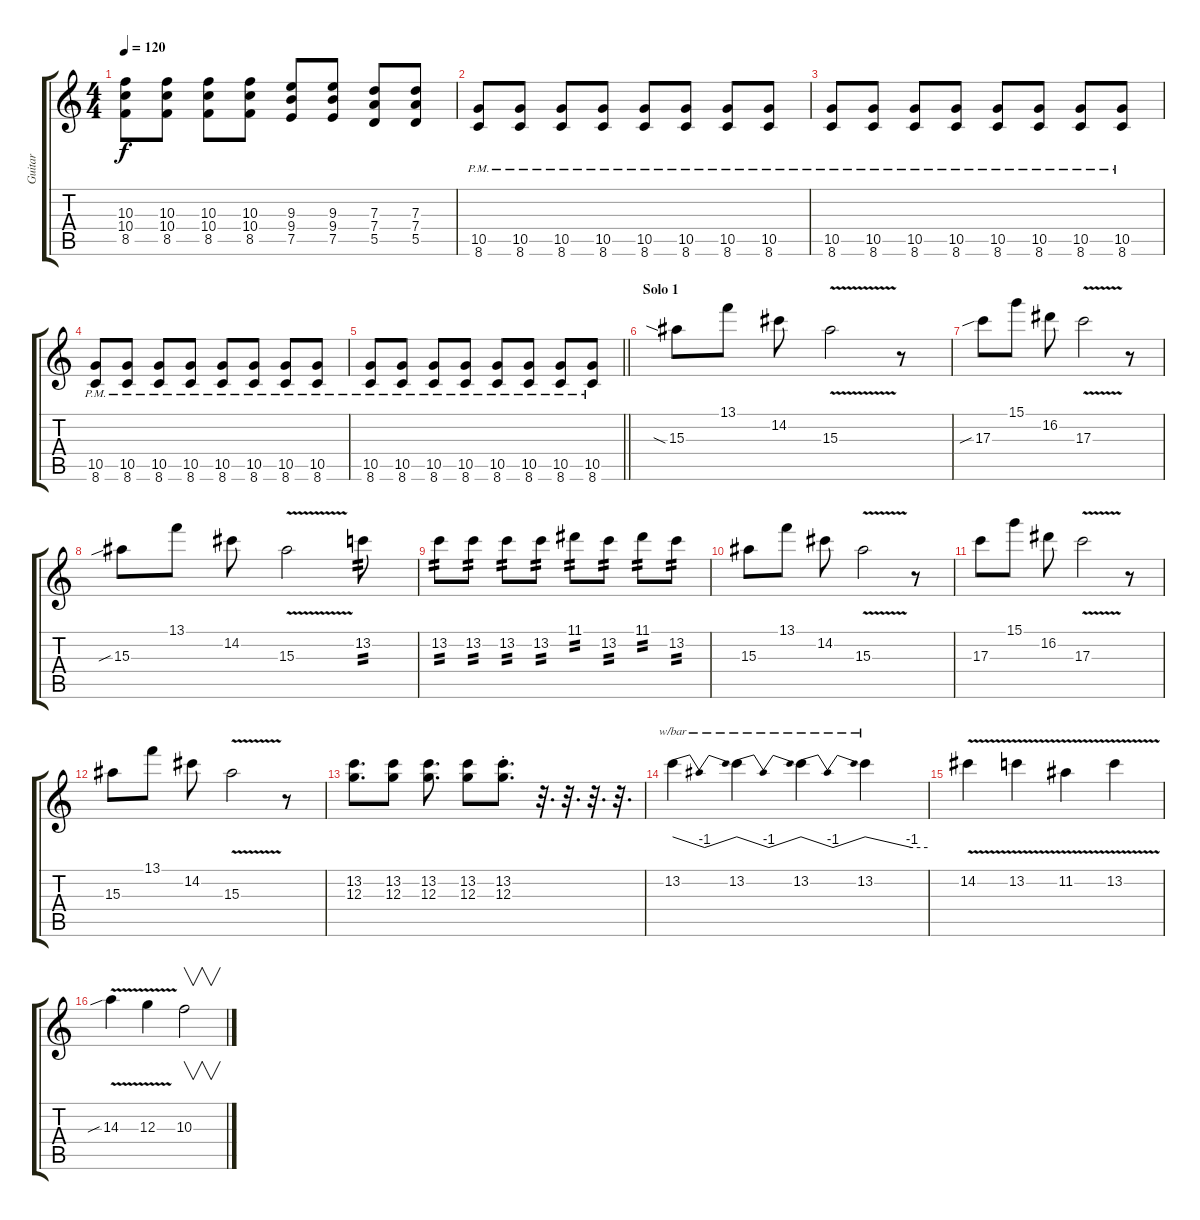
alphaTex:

\track ("Guitar" "Guitar") {instrument distortionguitar}
\staff {score tabs}
\tuning (E4 B3 G3 D3 A2 E2) {hide}
\ts (4 4)
\tempo 120
\clef g2
\ks c
(10.3 10.4 8.5).8{dy f} (10.3 10.4 8.5).8 (10.3 10.4 8.5).8 (10.3 10.4 8.5).8 (9.3 9.4 7.5).8 (9.3 9.4 7.5).8 (7.3 7.4 5.5).8 (7.3 7.4 5.5).8 |
(10.5{pm} 8.6{pm}).8 (10.5{pm} 8.6{pm}).8 (10.5{pm} 8.6{pm}).8 (10.5{pm} 8.6{pm}).8 (10.5{pm} 8.6{pm}).8 (10.5{pm} 8.6{pm}).8 (10.5{pm} 8.6{pm}).8 (10.5{pm} 8.6{pm}).8 |
(10.5{pm} 8.6{pm}).8 (10.5{pm} 8.6{pm}).8 (10.5{pm} 8.6{pm}).8 (10.5{pm} 8.6{pm}).8 (10.5{pm} 8.6{pm}).8 (10.5{pm} 8.6{pm}).8 (10.5{pm} 8.6{pm}).8 (10.5{pm} 8.6{pm}).8 |
(10.5{pm} 8.6{pm}).8 (10.5{pm} 8.6{pm}).8 (10.5{pm} 8.6{pm}).8 (10.5{pm} 8.6{pm}).8 (10.5{pm} 8.6{pm}).8 (10.5{pm} 8.6{pm}).8 (10.5{pm} 8.6{pm}).8 (10.5{pm} 8.6{pm}).8 |
\barLineRight lightlight
(10.5{pm} 8.6{pm}).8 (10.5{pm} 8.6{pm}).8 (10.5{pm} 8.6{pm}).8 (10.5{pm} 8.6{pm}).8 (10.5{pm} 8.6{pm}).8 (10.5{pm} 8.6{pm}).8 (10.5{pm} 8.6{pm}).8 (10.5{pm} 8.6{pm}).8 |
\section ("" "Solo 1")
15.3{sia}.8 13.1.8 14.2.8 15.3{v}.2 r.8 |
17.3{sib}.8 15.1.8 16.2.8 17.3{v}.2 r.8 |
15.3{sib}.8 13.1.8 14.2.8 15.3{v}.2 13.2.8{tp 2} |
13.2.8{tp 2} 13.2.8{tp 2} 13.2.8{tp 2} 13.2.8{tp 2} 11.1.8{tp 2} 13.2.8{tp 2} 11.1.8{tp 2} 13.2.8{tp 2} |
15.3.8 13.1.8 14.2.8 15.3{v}.2 r.8 |
17.3.8 15.1.8 16.2.8 17.3{v}.2 r.8 |
15.3.8 13.1.8 14.2.8 15.3{v}.2 r.8 |
(13.2 12.3).8{d} (13.2 12.3).8 (13.2 12.3).8{d} (13.2 12.3).8 (13.2{st} 12.3{st}).8{d} r.32{d} r.32{d} r.32{d} r.32{d} |
13.2.4{tbe (dip default 0 0 30 -4 60 0)} 13.2.4{tbe (dip default 0 0 30 -4 60 0)} 13.2.4{tbe (dip default 0 0 30 -4 60 0)} 13.2.4{tbe (custom default 0 0 45 -4 60 -4)} |
14.2{v}.4 13.2{v}.4 11.2{v}.4 13.2{v}.4 |
14.3{v sib}.4 12.3{v}.4 10.3{sl}.2{v}
